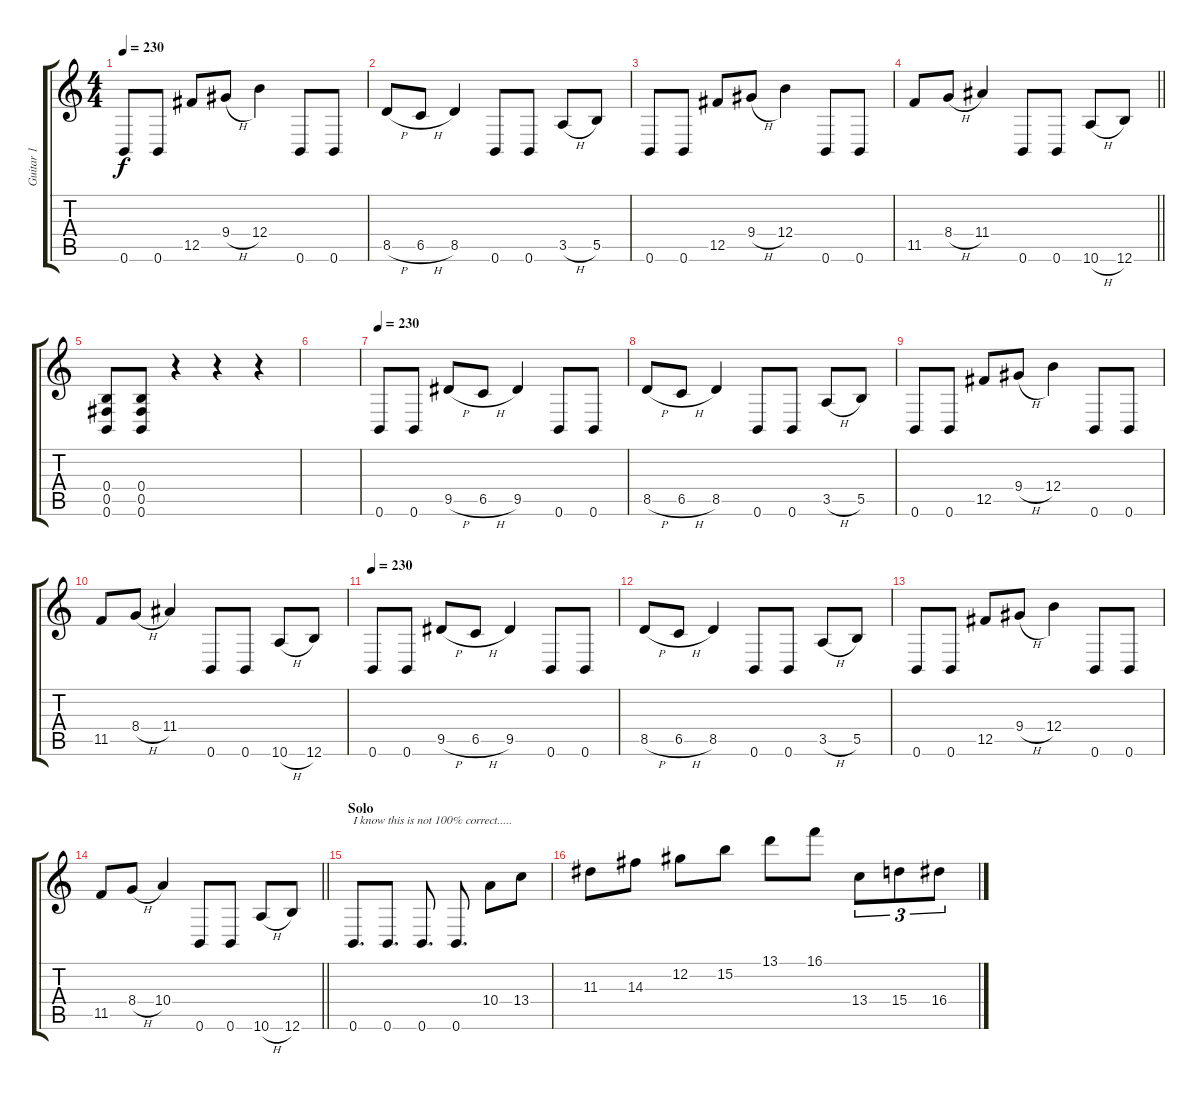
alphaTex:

\track ("Guitar 1" "Guitar 1") {instrument distortionguitar}
\staff {score tabs}
\tuning (Db4 Ab3 E3 B2 Gb2 B1) {hide}
\ts (4 4)
\tempo 230
\clef g2
\ks c
0.6.8{dy f} 0.6.8 12.5.8 9.4{h}.8 12.4.4 0.6.8 0.6.8 |
8.5{h}.8 6.5{h}.8 8.5.4 0.6.8 0.6.8 3.5{h}.8 5.5.8 |
0.6.8 0.6.8 12.5.8 9.4{h}.8 12.4.4 0.6.8 0.6.8 |
\barLineRight lightlight
11.5.8 8.4{h}.8 11.4.4 0.6.8 0.6.8 10.6{h}.8 12.6.8 |
\section ("" "")
(0.4 0.5 0.6).8 (0.4 0.5 0.6).8 r.4 r.4 r.4 |
|
\tempo 230
0.6.8 0.6.8 9.5{h}.8 6.5{h}.8 9.5.4 0.6.8 0.6.8 |
8.5{h}.8 6.5{h}.8 8.5.4 0.6.8 0.6.8 3.5{h}.8 5.5.8 |
0.6.8 0.6.8 12.5.8 9.4{h}.8 12.4.4 0.6.8 0.6.8 |
11.5.8 8.4{h}.8 11.4.4 0.6.8 0.6.8 10.6{h}.8 12.6.8 |
\tempo 230
0.6.8 0.6.8 9.5{h}.8 6.5{h}.8 9.5.4 0.6.8 0.6.8 |
8.5{h}.8 6.5{h}.8 8.5.4 0.6.8 0.6.8 3.5{h}.8 5.5.8 |
0.6.8 0.6.8 12.5.8 9.4{h}.8 12.4.4 0.6.8 0.6.8 |
\barLineRight lightlight
11.5.8 8.4{h}.8 10.4.4 0.6.8 0.6.8 10.6{h}.8 12.6.8 |
\section ("" "Solo")
0.6.8{d txt "I know this is not 100% correct....."} 0.6.8{d} 0.6.8{d} 0.6.8{d} 10.4.8 13.4.8 |
11.3.8 14.3.8 12.2.8 15.2.8 13.1.8 16.1.8 13.4.8{tu (3 2)} 15.4.8{tu (3 2)} 16.4.8{tu (3 2)}
